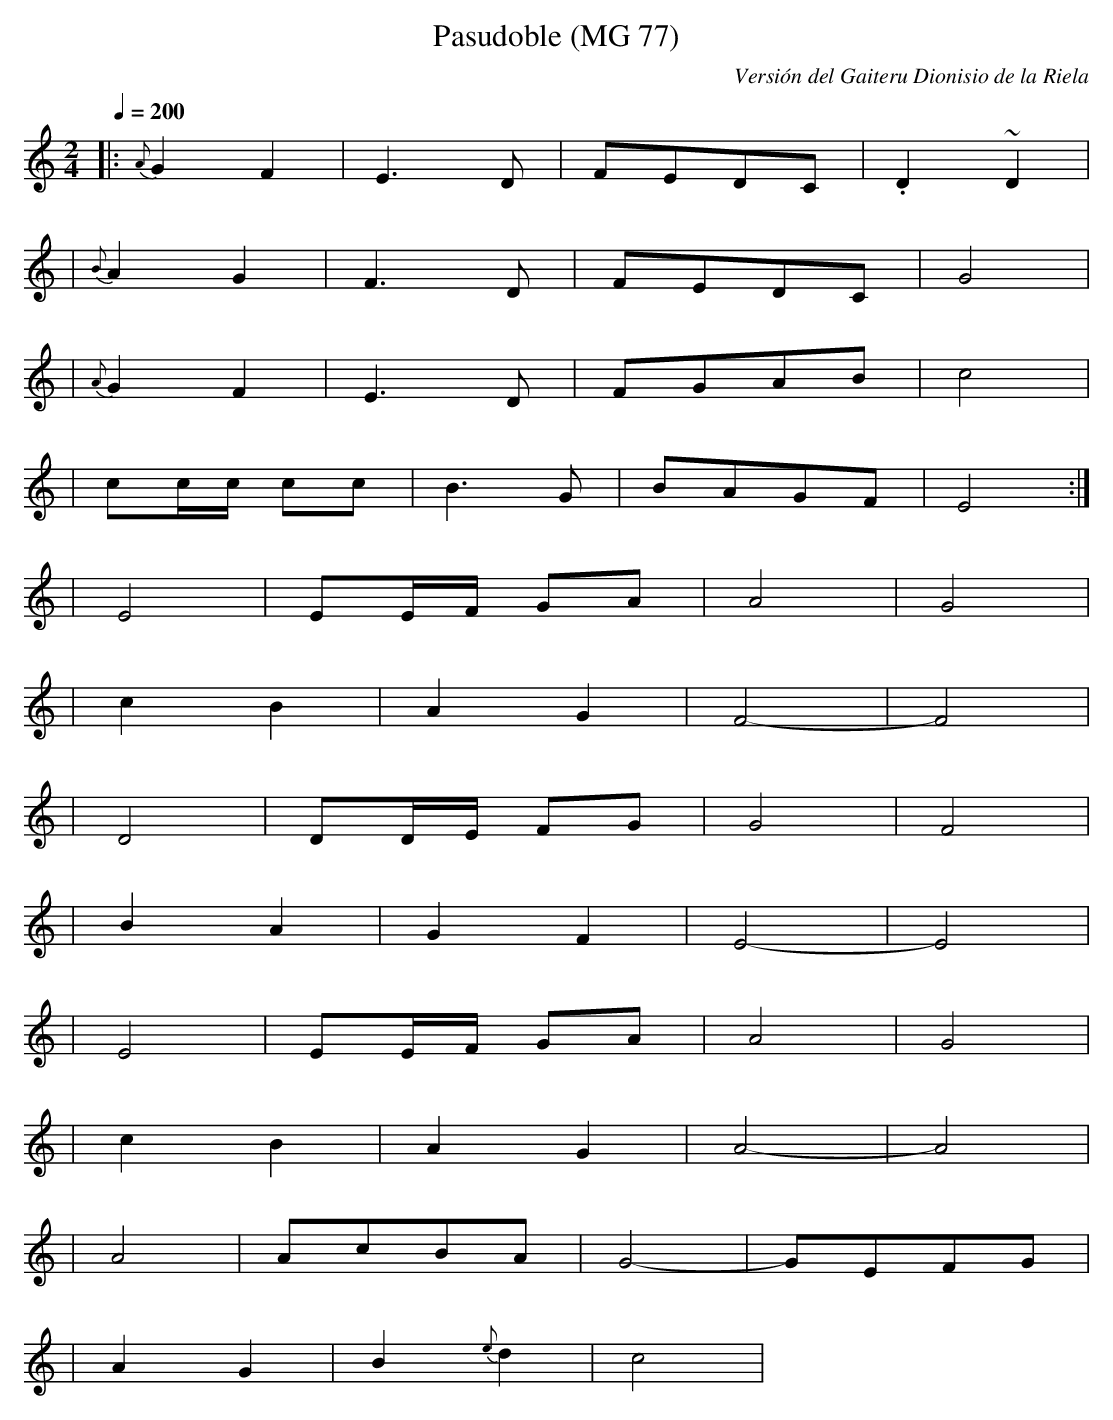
X:1
T:Pasudoble (MG 77)
C:Versión del Gaiteru Dionisio de la Riela
E:Comp.
M:2/4
L:1/8
Q:1/4=200
K:C
|: {A}G2 F2|E3 D|FEDC|.D2 ~D2|
|{B}A2 G2|F3 D|FEDC|G4|
|{A}G2 F2|E3 D|FGAB|c4|
|cc/c/ cc|B3 G|BAGF|E4 :|
|E4|EE/F/ GA|A4|G4|
|c2 B2|A2 G2|F4-|F4|
|D4|DD/E/ FG|G4|F4|
|B2 A2|G2 F2|E4-|E4|
|E4|EE/F/ GA|A4|G4|
|c2 B2|A2 G2|A4-|A4|
|A4|AcBA|G4-|GEFG|
|A2 G2|B2 {e}d2|c4|
